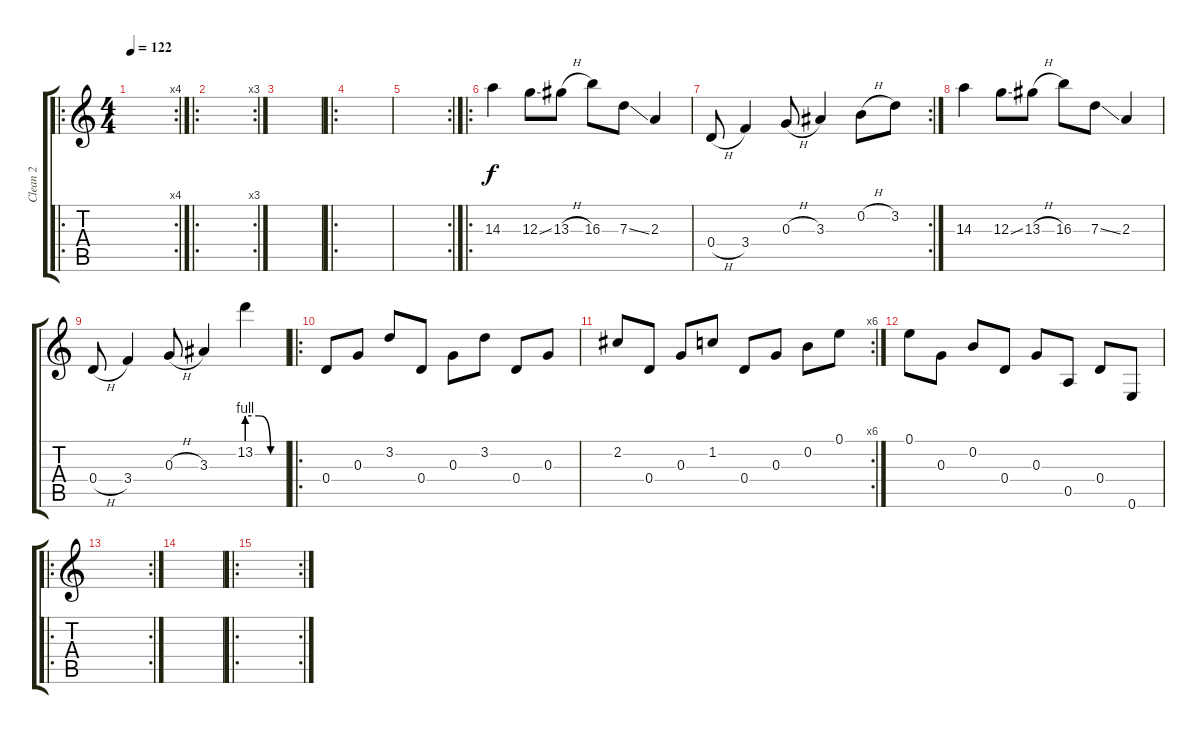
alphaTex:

\track ("Clean 2" "Clean 2") {instrument electricguitarclean}
\staff {score tabs}
\tuning (E4 B3 G3 D3 A2 E2) {hide}
\ro
\rc 4
\ts (4 4)
\tempo 122
\clef g2
\ks c
|
\ro
\rc 3
|
|
\ro
|
\rc 2
|
\ro
14.3.4 12.3{ss}.8 13.3{h}.8 16.3.8 7.3{ss}.8 2.3.4 |
\rc 2
0.4{h}.8 3.4.4 0.3{h}.8 3.3.4 0.2{h}.8 3.2.8 |
14.3.4 12.3{ss}.8 13.3{h}.8 16.3.8 7.3{ss}.8 2.3.4 |
0.4{h}.8 3.4.4 0.3{h}.8 3.3.4 13.2{be (custom 0 4 20 4 40 0 60 0)}.4 |
\ro
0.4.8 0.3.8 3.2.8 0.4.8 0.3.8 3.2.8 0.4.8 0.3.8 |
\rc 6
2.2.8 0.4.8 0.3.8 1.2.8 0.4.8 0.3.8 0.2.8 0.1.8 |
0.1.8 0.3.8 0.2.8 0.4.8 0.3.8 0.5.8 0.4.8 0.6.8 |
\ro
\rc 2
|
|
\ro
\rc 2
